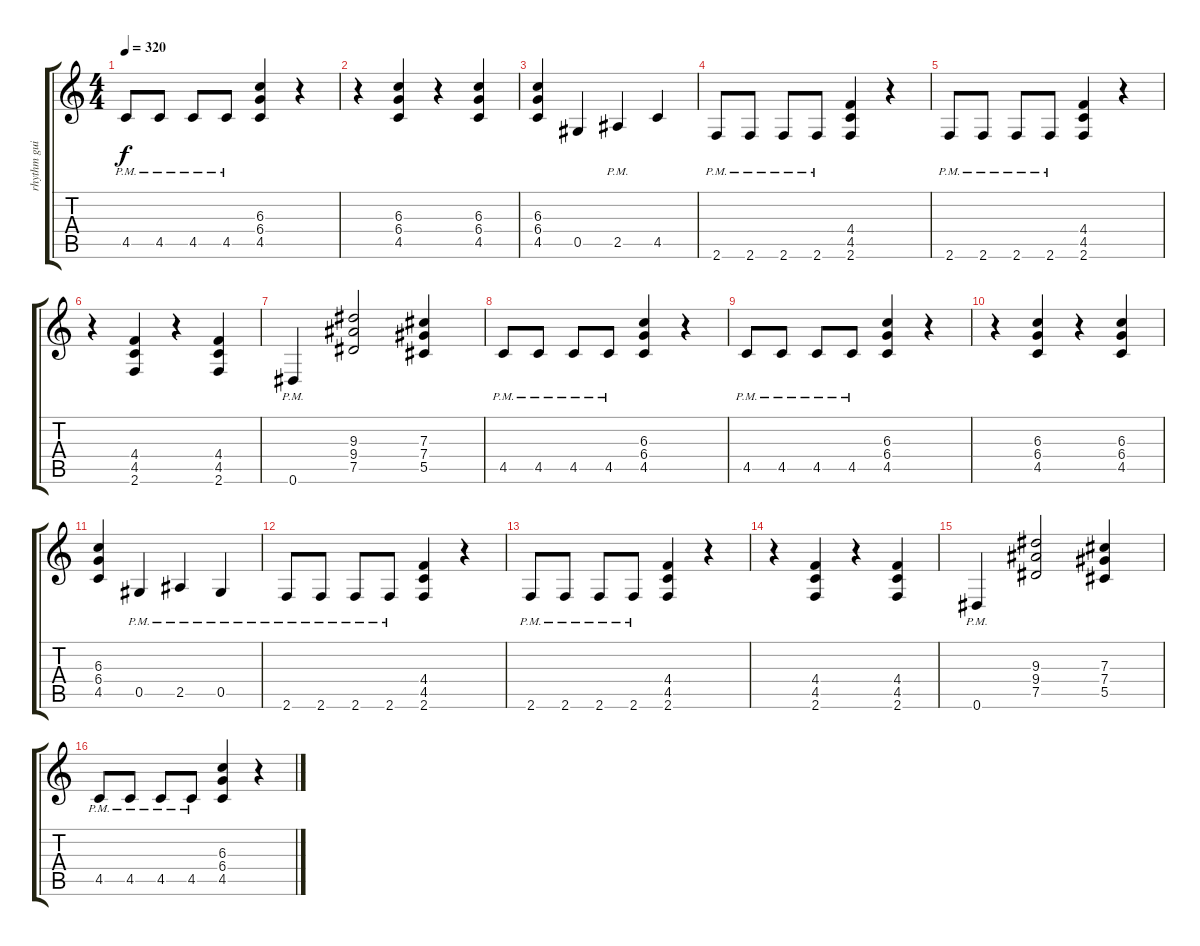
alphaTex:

\track ("rhythm guitar" "rhythm gui") {instrument distortionguitar}
\staff {score tabs}
\tuning (Eb4 Bb3 Gb3 Db3 Ab2 Eb2) {hide}
\ts (4 4)
\tempo 320
\clef g2
\ks c
4.5{pm}.8{dy f} 4.5{pm}.8 4.5{pm}.8 4.5{pm}.8 (6.3 6.4 4.5).4 r.4 |
r.4 (6.3 6.4 4.5).4 r.4 (6.3 6.4 4.5).4 |
(6.3 6.4 4.5).4 0.5.4 2.5{pm}.4 4.5.4 |
2.6{pm}.8 2.6{pm}.8 2.6{pm}.8 2.6{pm}.8 (4.4 4.5 2.6).4 r.4 |
2.6{pm}.8 2.6{pm}.8 2.6{pm}.8 2.6{pm}.8 (4.4 4.5 2.6).4 r.4 |
r.4 (4.4 4.5 2.6).4 r.4 (4.4 4.5 2.6).4 |
0.6{pm}.4 (9.3 9.4 7.5).2 (7.3 7.4 5.5).4 |
4.5{pm}.8 4.5{pm}.8 4.5{pm}.8 4.5{pm}.8 (6.3 6.4 4.5).4 r.4 |
4.5{pm}.8 4.5{pm}.8 4.5{pm}.8 4.5{pm}.8 (6.3 6.4 4.5).4 r.4 |
r.4 (6.3 6.4 4.5).4 r.4 (6.3 6.4 4.5).4 |
(6.3 6.4 4.5).4 0.5{pm}.4 2.5{pm}.4 0.5{pm}.4 |
2.6{pm}.8 2.6{pm}.8 2.6{pm}.8 2.6{pm}.8 (4.4 4.5 2.6).4 r.4 |
2.6{pm}.8 2.6{pm}.8 2.6{pm}.8 2.6{pm}.8 (4.4 4.5 2.6).4 r.4 |
r.4 (4.4 4.5 2.6).4 r.4 (4.4 4.5 2.6).4 |
0.6{pm}.4 (9.3 9.4 7.5).2 (7.3 7.4 5.5).4 |
4.5{pm}.8 4.5{pm}.8 4.5{pm}.8 4.5{pm}.8 (6.3 6.4 4.5).4 r.4
